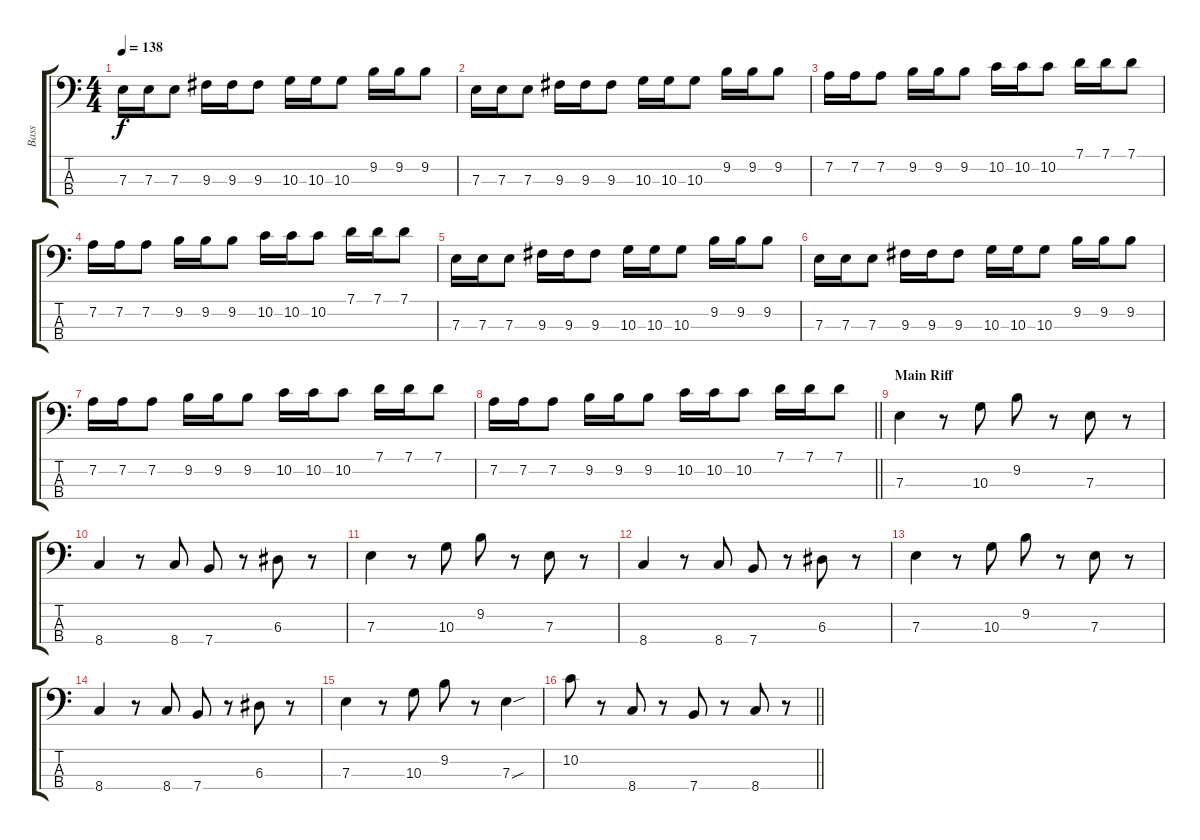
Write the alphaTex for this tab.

\track ("Bass" "Bass") {instrument electricbassfinger}
\staff {score tabs}
\tuning (G2 D2 A1 E1) {hide}
\ts (4 4)
\tempo 138
\clef f4
\ks c
7.3.16{dy f} 7.3.16 7.3.8 9.3.16 9.3.16 9.3.8 10.3.16 10.3.16 10.3.8 9.2.16 9.2.16 9.2.8 |
7.3.16 7.3.16 7.3.8 9.3.16 9.3.16 9.3.8 10.3.16 10.3.16 10.3.8 9.2.16 9.2.16 9.2.8 |
7.2.16 7.2.16 7.2.8 9.2.16 9.2.16 9.2.8 10.2.16 10.2.16 10.2.8 7.1.16 7.1.16 7.1.8 |
7.2.16 7.2.16 7.2.8 9.2.16 9.2.16 9.2.8 10.2.16 10.2.16 10.2.8 7.1.16 7.1.16 7.1.8 |
7.3.16 7.3.16 7.3.8 9.3.16 9.3.16 9.3.8 10.3.16 10.3.16 10.3.8 9.2.16 9.2.16 9.2.8 |
7.3.16 7.3.16 7.3.8 9.3.16 9.3.16 9.3.8 10.3.16 10.3.16 10.3.8 9.2.16 9.2.16 9.2.8 |
7.2.16 7.2.16 7.2.8 9.2.16 9.2.16 9.2.8 10.2.16 10.2.16 10.2.8 7.1.16 7.1.16 7.1.8 |
\barLineRight lightlight
7.2.16 7.2.16 7.2.8 9.2.16 9.2.16 9.2.8 10.2.16 10.2.16 10.2.8 7.1.16 7.1.16 7.1.8 |
\section ("" "Main Riff")
7.3.4 r.8 10.3.8 9.2.8 r.8 7.3.8 r.8 |
8.4.4 r.8 8.4.8 7.4.8 r.8 6.3.8 r.8 |
7.3.4 r.8 10.3.8 9.2.8 r.8 7.3.8 r.8 |
8.4.4 r.8 8.4.8 7.4.8 r.8 6.3.8 r.8 |
7.3.4 r.8 10.3.8 9.2.8 r.8 7.3.8 r.8 |
8.4.4 r.8 8.4.8 7.4.8 r.8 6.3.8 r.8 |
7.3.4 r.8 10.3.8 9.2.8 r.8 7.3{sou}.4 |
\barLineRight lightlight
10.2.8 r.8 8.4.8 r.8 7.4.8 r.8 8.4.8 r.8
